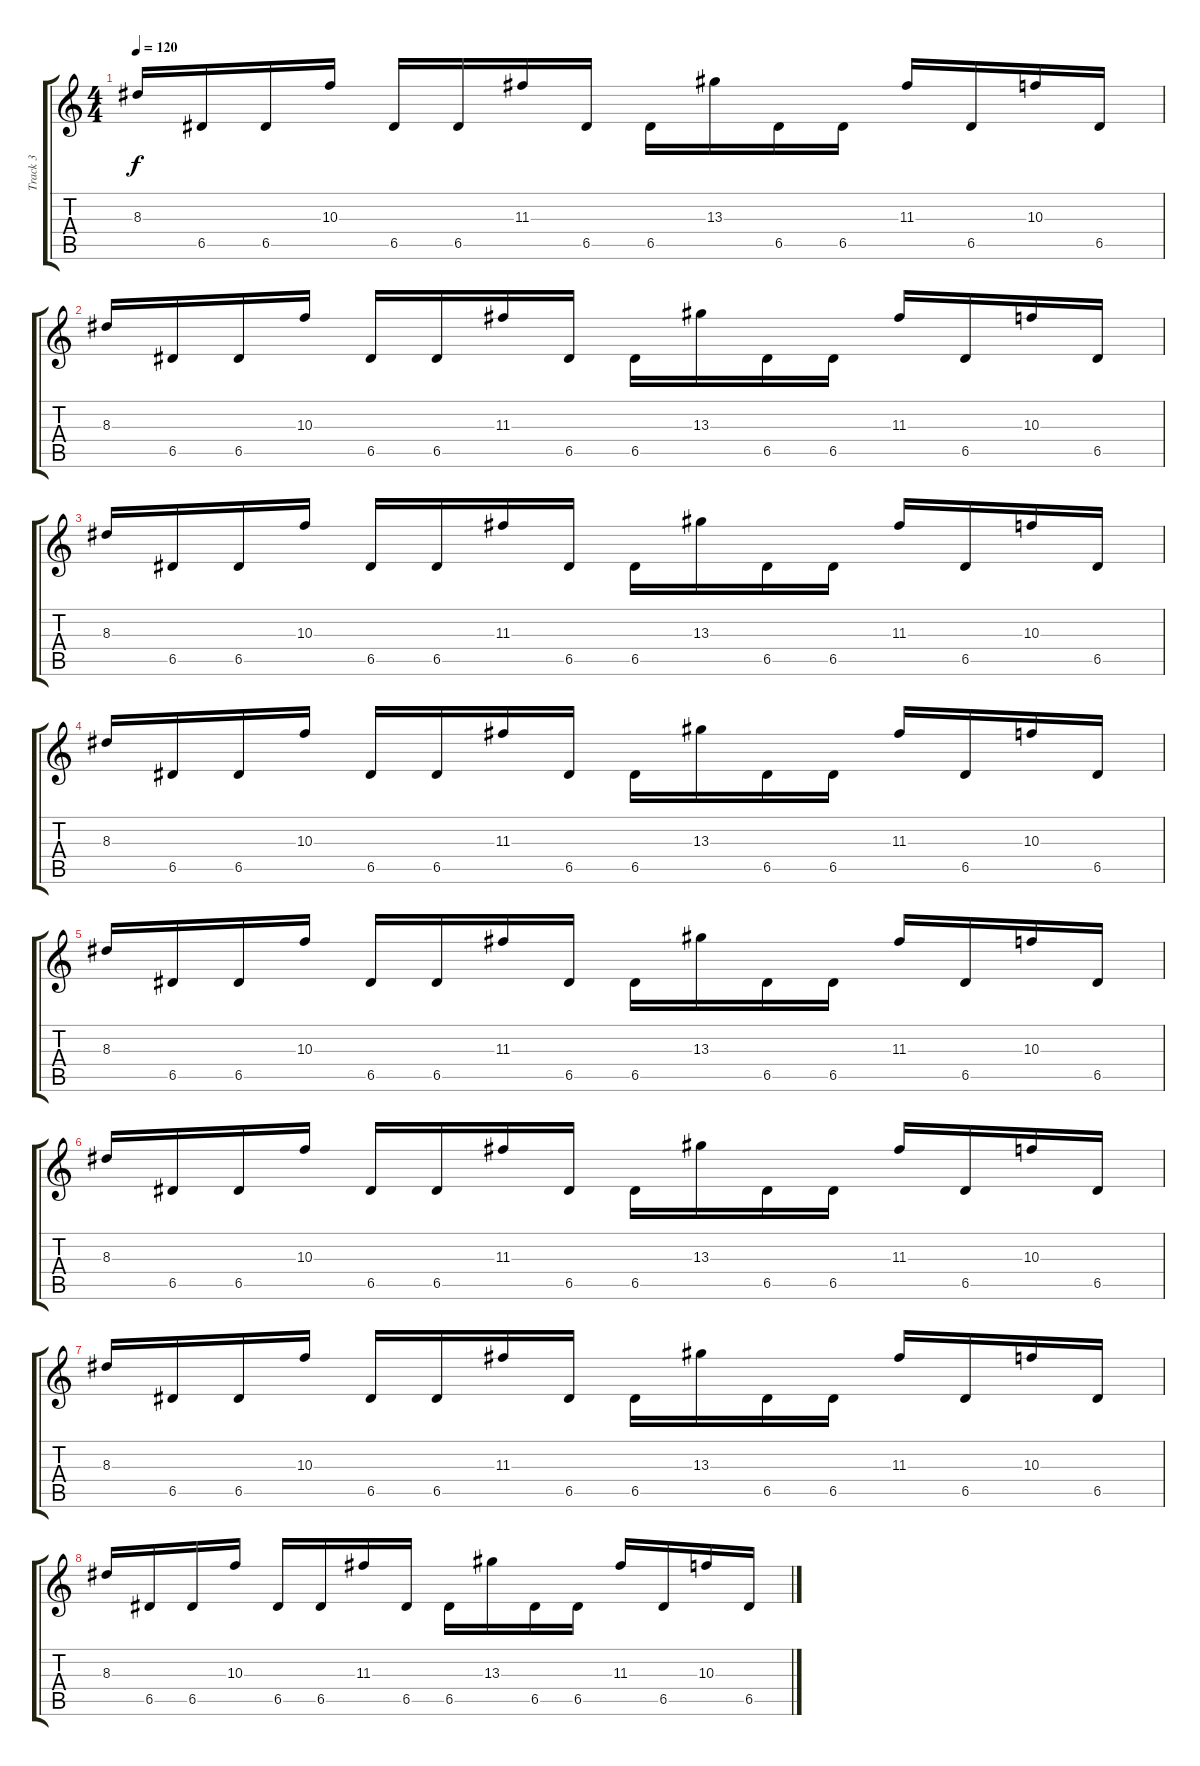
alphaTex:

\track ("Track 3" "Track 3") {instrument overdrivenguitar}
\staff {score tabs}
\tuning (E4 B3 G3 D3 A2 E2) {hide}
\ts (4 4)
\tempo 120
\clef g2
\ks c
8.3.16{dy f instrument overdrivenguitar} 6.5.16 6.5.16 10.3.16 6.5.16 6.5.16 11.3.16 6.5.16 6.5.16 13.3.16 6.5.16 6.5.16 11.3.16 6.5.16 10.3.16 6.5.16 |
8.3.16 6.5.16 6.5.16 10.3.16 6.5.16 6.5.16 11.3.16 6.5.16 6.5.16 13.3.16 6.5.16 6.5.16 11.3.16 6.5.16 10.3.16 6.5.16 |
8.3.16 6.5.16 6.5.16 10.3.16 6.5.16 6.5.16 11.3.16 6.5.16 6.5.16 13.3.16 6.5.16 6.5.16 11.3.16 6.5.16 10.3.16 6.5.16 |
8.3.16 6.5.16 6.5.16 10.3.16 6.5.16 6.5.16 11.3.16 6.5.16 6.5.16 13.3.16 6.5.16 6.5.16 11.3.16 6.5.16 10.3.16 6.5.16 |
8.3.16 6.5.16 6.5.16 10.3.16 6.5.16 6.5.16 11.3.16 6.5.16 6.5.16 13.3.16 6.5.16 6.5.16 11.3.16 6.5.16 10.3.16 6.5.16 |
8.3.16 6.5.16 6.5.16 10.3.16 6.5.16 6.5.16 11.3.16 6.5.16 6.5.16 13.3.16 6.5.16 6.5.16 11.3.16 6.5.16 10.3.16 6.5.16 |
8.3.16 6.5.16 6.5.16 10.3.16 6.5.16 6.5.16 11.3.16 6.5.16 6.5.16 13.3.16 6.5.16 6.5.16 11.3.16 6.5.16 10.3.16 6.5.16 |
8.3.16 6.5.16 6.5.16 10.3.16 6.5.16 6.5.16 11.3.16 6.5.16 6.5.16 13.3.16 6.5.16 6.5.16 11.3.16 6.5.16 10.3.16 6.5.16
